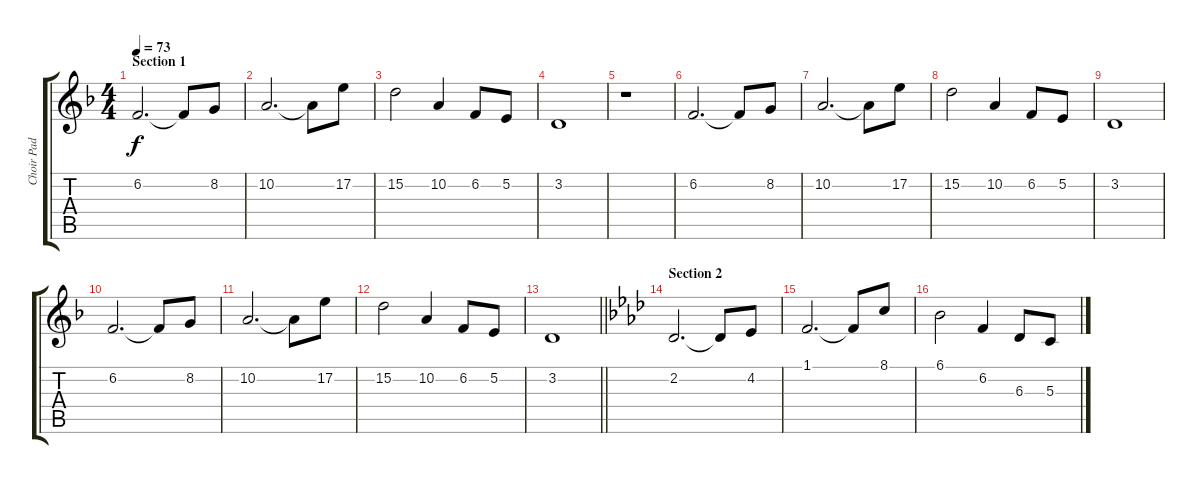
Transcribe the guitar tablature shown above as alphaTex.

\track ("Choir Pad" "Choir Pad") {instrument choiraahs}
\staff {score tabs}
\tuning (E4 B3 G3 D3 A2 E2) {hide}
\ts (4 4)
\section ("" "Section 1")
\tempo 73
\clef g2
\ks dminor
6.2.2{d dy f instrument choiraahs} 6.2{t}.8 8.2.8 |
10.2.2{d} 10.2{t}.8 17.2.8 |
15.2.2 10.2.4 6.2.8 5.2.8 |
3.2.1 |
r.1 |
6.2.2{d} 6.2{t}.8 8.2.8 |
10.2.2{d} 10.2{t}.8 17.2.8 |
15.2.2 10.2.4 6.2.8 5.2.8 |
3.2.1 |
6.2.2{d} 6.2{t}.8 8.2.8 |
10.2.2{d} 10.2{t}.8 17.2.8 |
15.2.2 10.2.4 6.2.8 5.2.8 |
\barLineRight lightlight
3.2.1 |
\section ("" "Section 2")
\ks fminor
2.2.2{d} 2.2{t}.8 4.2.8 |
1.1.2{d} 1.1{t}.8 8.1.8 |
6.1.2 6.2.4 6.3.8 5.3.8
